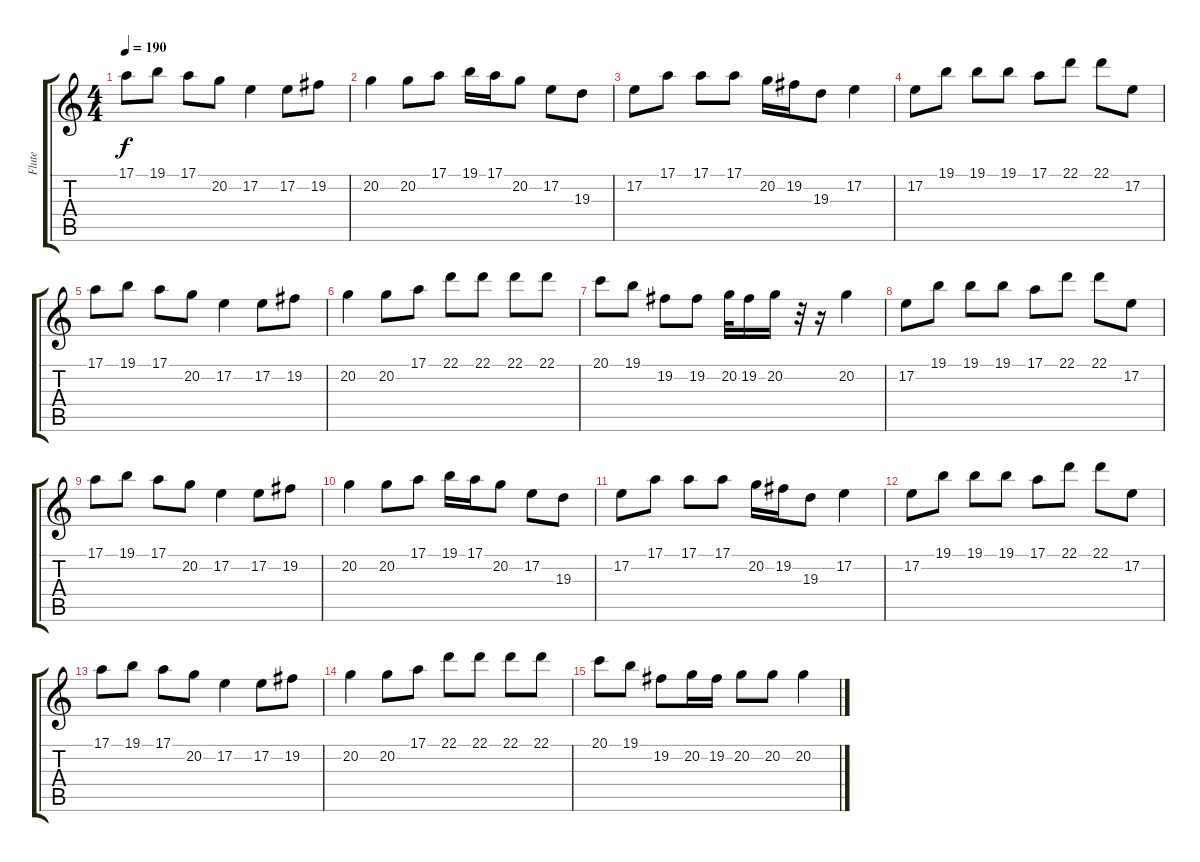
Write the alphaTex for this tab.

\track ("Flute" "Flute") {instrument piccolo}
\staff {score tabs}
\tuning (E4 B3 G3 D3 A2 E2) {hide}
\ts (4 4)
\tempo 190
\clef g2
\ks c
17.1.8{dy f} 19.1.8 17.1.8 20.2.8 17.2.4 17.2.8 19.2.8 |
20.2.4 20.2.8 17.1.8 19.1.16 17.1.16 20.2.8 17.2.8 19.3.8 |
17.2.8 17.1.8 17.1.8 17.1.8 20.2.16 19.2.16 19.3.8 17.2.4 |
17.2.8 19.1.8 19.1.8 19.1.8 17.1.8 22.1.8 22.1.8 17.2.8 |
17.1.8 19.1.8 17.1.8 20.2.8 17.2.4 17.2.8 19.2.8 |
20.2.4 20.2.8 17.1.8 22.1.8 22.1.8 22.1.8 22.1.8 |
20.1.8 19.1.8 19.2.8 19.2.8 20.2.32 19.2.16 20.2.16 r.32 r.16 20.2.4 |
17.2.8 19.1.8 19.1.8 19.1.8 17.1.8 22.1.8 22.1.8 17.2.8 |
17.1.8 19.1.8 17.1.8 20.2.8 17.2.4 17.2.8 19.2.8 |
20.2.4 20.2.8 17.1.8 19.1.16 17.1.16 20.2.8 17.2.8 19.3.8 |
17.2.8 17.1.8 17.1.8 17.1.8 20.2.16 19.2.16 19.3.8 17.2.4 |
17.2.8 19.1.8 19.1.8 19.1.8 17.1.8 22.1.8 22.1.8 17.2.8 |
17.1.8 19.1.8 17.1.8 20.2.8 17.2.4 17.2.8 19.2.8 |
20.2.4 20.2.8 17.1.8 22.1.8 22.1.8 22.1.8 22.1.8 |
20.1.8 19.1.8 19.2.8 20.2.16 19.2.16 20.2.8 20.2.8 20.2.4
